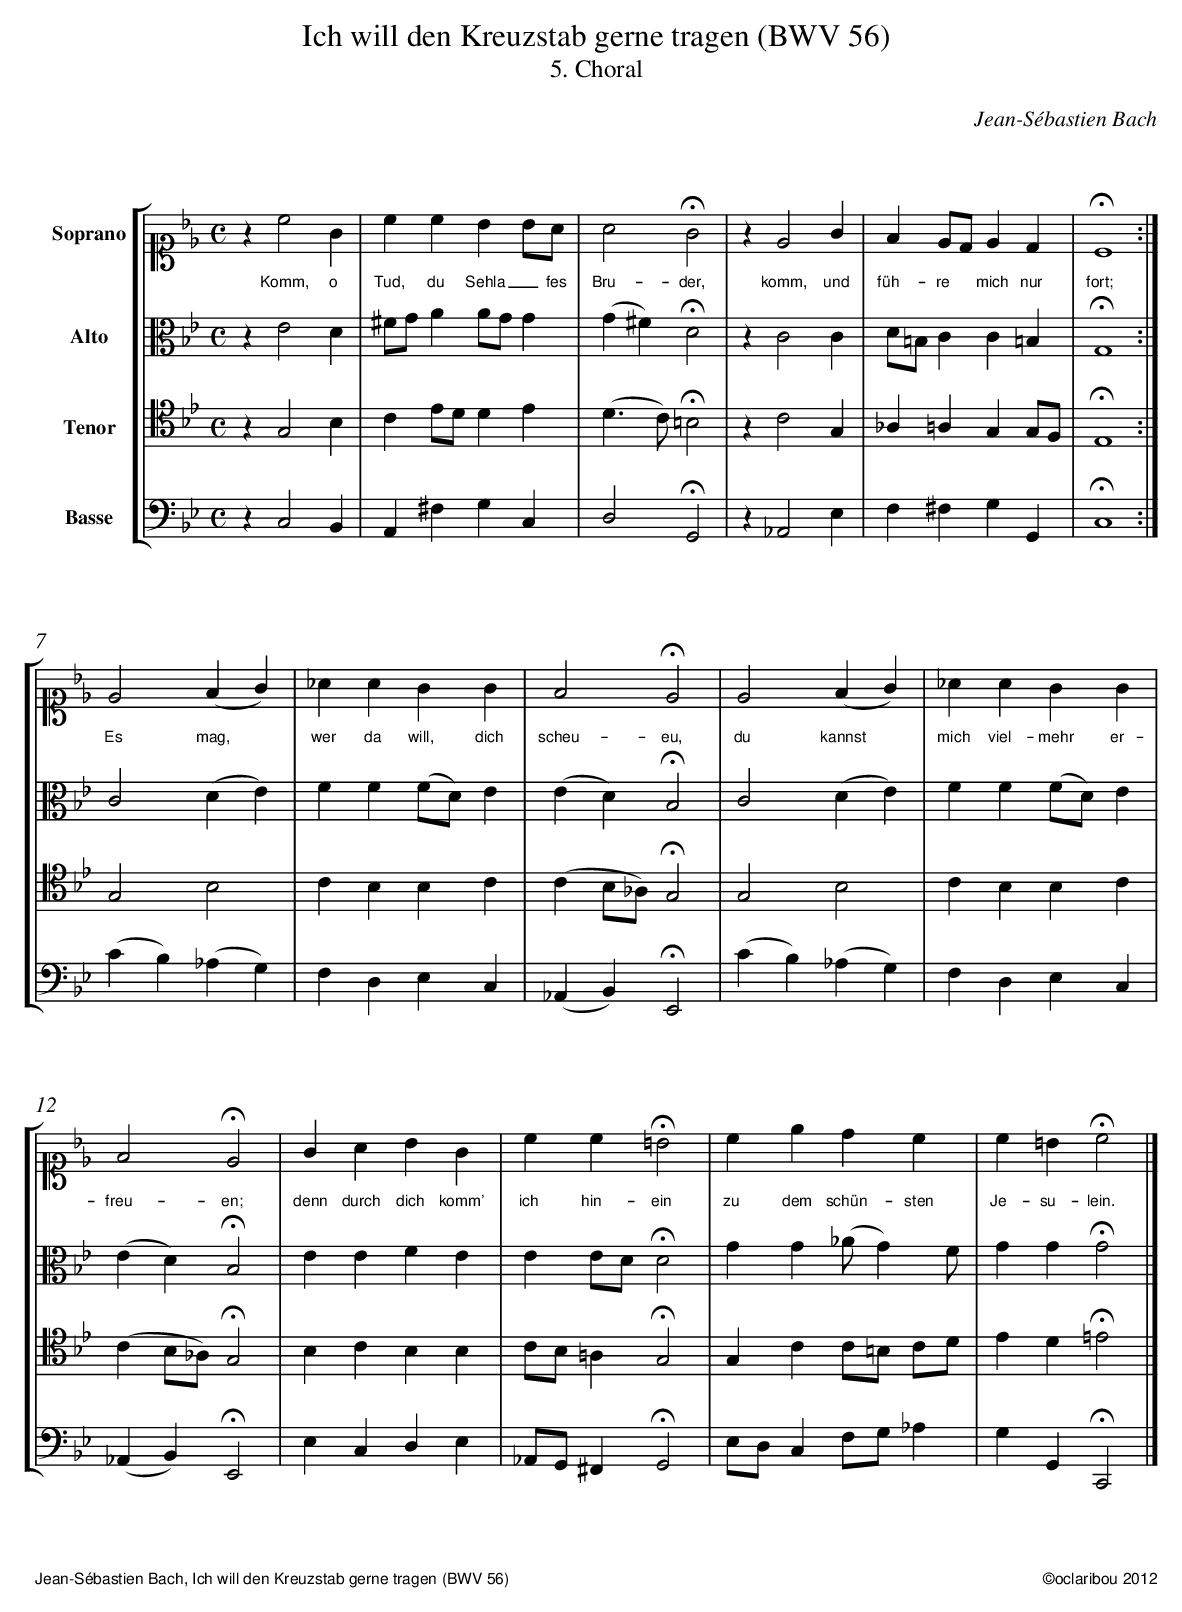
X:1
T:Ich will den Kreuzstab gerne tragen (BWV 56)
T:5. Choral
C:Jean-Sébastien Bach
L:1/4
M:C
Q:1/4=40
V:1 name="Soprano" clef=alto middle=G
V:2 name="Alto" clef=alto middle=C
V:3 name="Tenor" clef=alto middle=A,
V:B name="Basse" clef=bass
K:Bb  % key
%%staves [1 2 3 B]
[V:1] z c2 G | c c B B/2A/2 | A2 !fermata!G2 | z E2 G | F E/2D/2 E D | !fermata!C4 :|
w: Komm, o | Tud, du Sehla_fes | Bru- der, | komm, und |füh- re * mich nur | fort; |
[V:2] z E2 D | ^F/2G/2 A A/2G/2 G | (G^F) !fermata!D2 | z C2 C | D/2=B,/2 C C=B, | !fermata!G,4 :|
[V:3] z G,2 B, | C E/2D/2 D E | (D3/2C/2) !fermata!=B,2 | z C2 G, | _A, =A, G, G,/2F,/2 | !fermata! E,4 :|
[V:B] z C,2 B,, | A,, ^F, G, C, | D,2 !fermata!G,,2 | z _A,,2 E, | F, ^F, G, G,, | !fermata!C,4 :|
[V:1] E2 (FG) | _A A G G | F2 !fermata!E2 | E2 (FG) | _A A G G |
w: Es mag, | wer da will, dich | scheu- eu, | du  kannst | mich viel- mehr er- |
[V:2] C2 (DE) | F F (F/2D/2) E | (ED)!fermata!B,2 | C2 (DE) | F F (F/2D/2) E |
[V:3] G,2 B,2 | C B, B, C | (C B,/2_A,/2) !fermata!G,2 | G,2 B,2 | C B, B, C |
[V:B] (CB,) (_A,G,) | F,D,E,C, | (_A,,B,,) !fermata! E,,2 | (CB,) (_A,G,) | F,D,E,C, |
[V:1] F2 !fermata! E2 | GABG | c c !fermata!=B2 | c e d c | c =B !fermata!c2 |]
w: freu- en; | denn durch dich komm' | ich hin- ein | zu dem schün- sten | Je- su- lein.
[V:2] (ED) !fermata!B,2 | EEFE | E E/2D/2 !fermata!D2 | G G (_A/2 G) F/2 | GG !fermata! G2 |]
[V:3] (C B,/2_A,/2) !fermata!G,2 | B, C B, B, | C/2B,/2 =A, !fermata!G,2 | G, C C/2=B,/2 C/2D/2 | E D !fermata!=E2 |]
[V:B] (_A,, B,,) !fermata!E,,2 | E, C, D, E, | _A,,/2G,,/2 ^F,, !fermata!G,,2 | E,/2D,/2 C, F,/2G,/2 _A, | G, G,, !fermata!C,,2 |]
